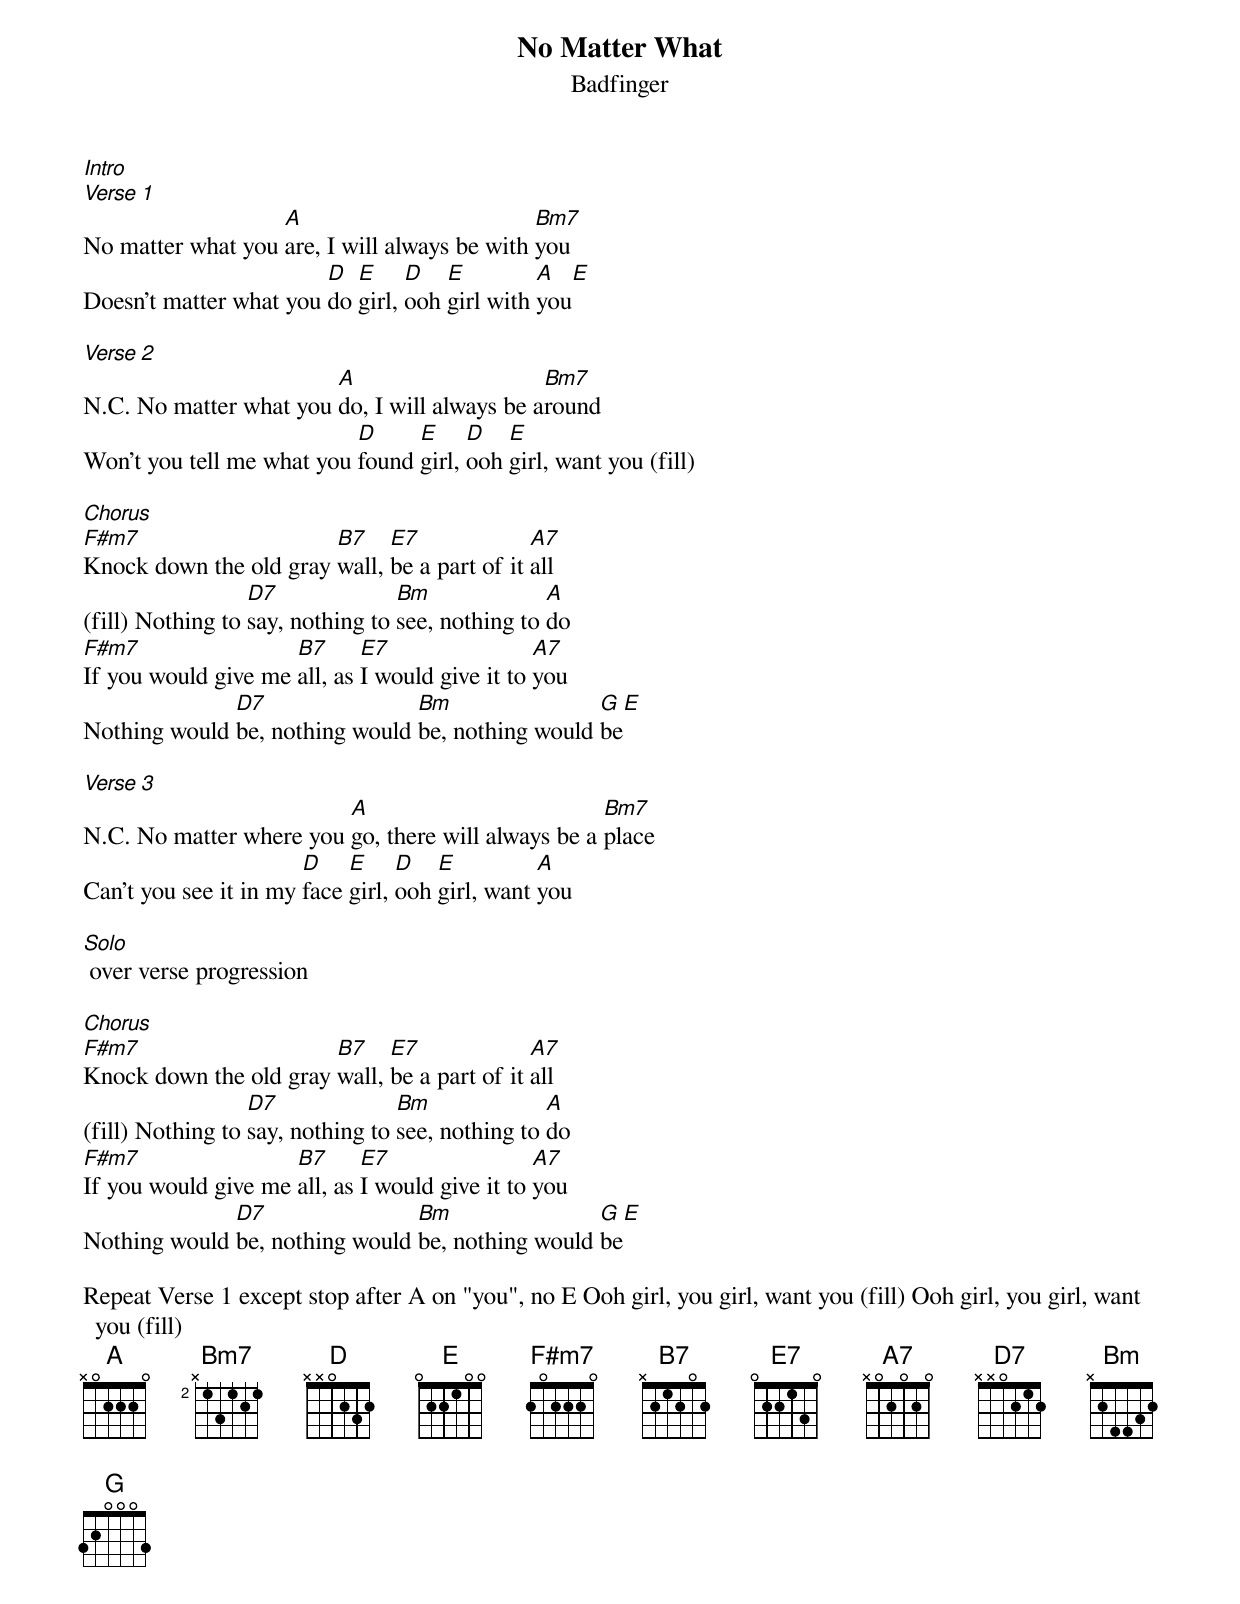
{title:No Matter What}
{subtitle:Badfinger}

[Intro]
[Verse 1]
No matter what you [A]are, I will always be with [Bm7]you
Doesn't matter what you [D]do [E]girl, [D]ooh [E]girl with [A]you[E]

[Verse 2]
N.C. No matter what you [A]do, I will always be a[Bm7]round
Won't you tell me what you [D]found [E]girl, [D]ooh [E]girl, want you (fill)

[Chorus]
[F#m7]Knock down the old gray [B7]wall, [E7]be a part of it [A7]all
(fill) Nothing to [D7]say, nothing to [Bm]see, nothing to [A]do
[F#m7]If you would give me [B7]all, as [E7]I would give it to [A7]you
Nothing would [D7]be, nothing would [Bm]be, nothing would [G]be[E]

[Verse 3]
N.C. No matter where you [A]go, there will always be a [Bm7]place
Can't you see it in my [D]face [E]girl, [D]ooh [E]girl, want [A]you

[Solo] over verse progression

[Chorus]
[F#m7]Knock down the old gray [B7]wall, [E7]be a part of it [A7]all
(fill) Nothing to [D7]say, nothing to [Bm]see, nothing to [A]do
[F#m7]If you would give me [B7]all, as [E7]I would give it to [A7]you
Nothing would [D7]be, nothing would [Bm]be, nothing would [G]be[E]

Repeat Verse 1 except stop after A on "you", no E Ooh girl, you girl, want you (fill) Ooh girl, you girl, want you (fill)
